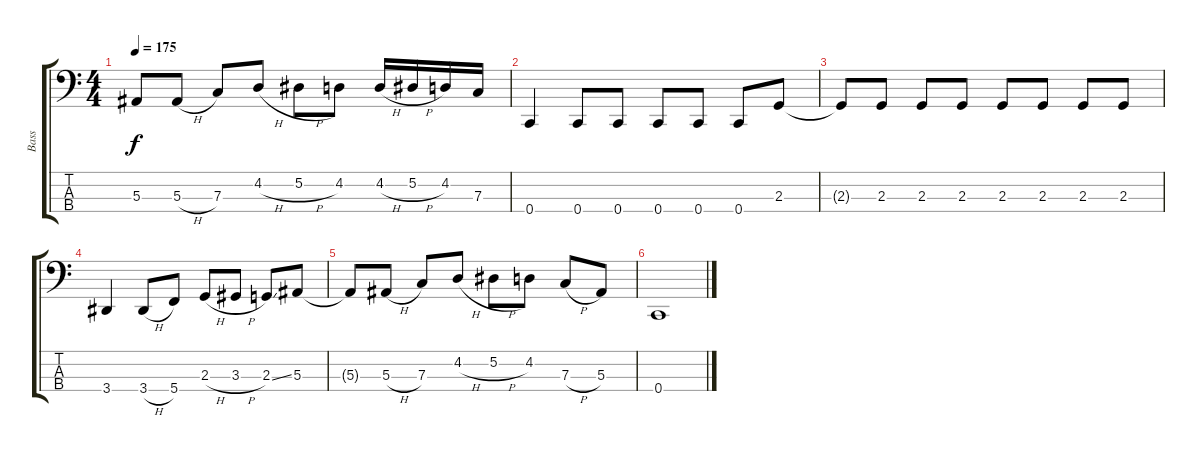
\track ("Bass" "Bass") {instrument electricbasspick}
\staff {score tabs}
\tuning (Eb2 Bb1 F1 C1) {hide}
\ts (4 4)
\tempo 175
\clef f4
\ks c
5.3{t}.8{dy f} 5.3{h}.8 7.3.8 4.2{h}.8 5.2{h}.8 4.2.8 4.2{h}.16 5.2{h}.16 4.2.16 7.3.16 |
0.4.4 0.4.8 0.4.8 0.4.8 0.4.8 0.4.8 2.3.8 |
2.3{t}.8 2.3.8 2.3.8 2.3.8 2.3.8 2.3.8 2.3.8 2.3.8 |
3.4.4 3.4{h}.8 5.4.8 2.3{h}.8 3.3{h}.8 2.3{ss}.8 5.3.8 |
5.3{t}.8 5.3{h}.8 7.3.8 4.2{h}.8 5.2{h}.8 4.2.8 7.3{h}.8 5.3.8 |
0.4.1
